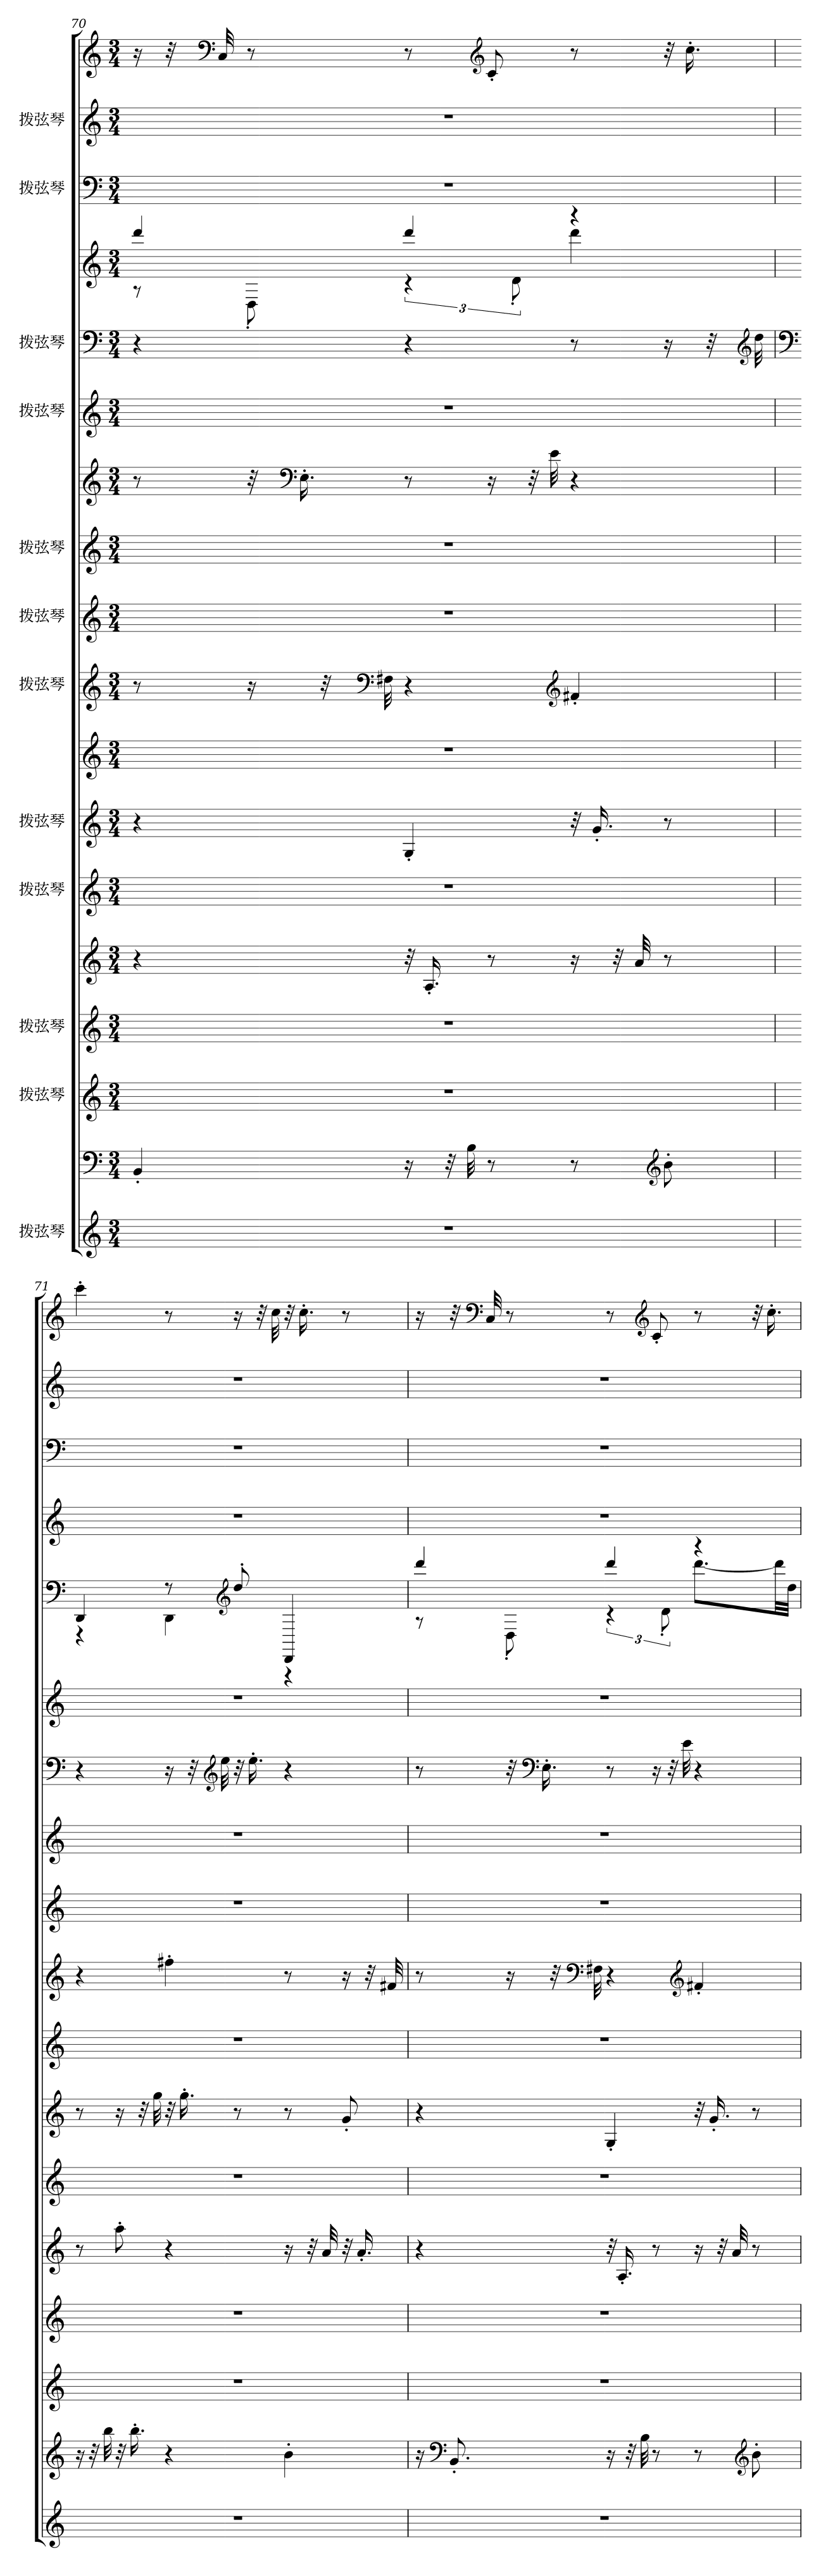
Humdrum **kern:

**kern	**kern	**kern	**kern	**kern	**kern	**kern	**kern	**kern	**kern	**kern	**kern	**kern	**kern	**kern	**kern	**kern	**kern
*part12	*part12	*part11	*part10	*part10	*part9	*part8	*part8	*part7	*part6	*part5	*part5	*part4	*part3	*part3	*part2	*part1	*part1
*staff18	*staff17	*staff16	*staff15	*staff14	*staff13	*staff12	*staff11	*staff10	*staff9	*staff8	*staff7	*staff6	*staff5	*staff4	*staff3	*staff2	*staff1
*I"拨弦琴	*	*I"拨弦琴	*I"拨弦琴	*	*I"拨弦琴	*I"拨弦琴	*	*I"拨弦琴	*I"拨弦琴	*I"拨弦琴	*	*I"拨弦琴	*I"拨弦琴	*	*I"拨弦琴	*I"拨弦琴	*
!!LO:PB:g=z
*clefG2	*clefF4	*clefG2	*clefG2	*clefG2	*clefG2	*clefG2	*clefG2	*clefG2	*clefG2	*clefG2	*clefG2	*clefG2	*clefF4	*clefG2	*clefF4	*clefG2	*clefG2
*k[]	*k[]	*k[]	*k[]	*k[]	*k[]	*k[]	*k[]	*k[]	*k[]	*k[]	*k[]	*k[]	*k[]	*k[]	*k[]	*k[]	*k[]
*M3/4	*M3/4	*M3/4	*M3/4	*M3/4	*M3/4	*M3/4	*M3/4	*M3/4	*M3/4	*M3/4	*M3/4	*M3/4	*M3/4	*M3/4	*M3/4	*M3/4	*M3/4
=70	=70	=70	=70	=70	=70	=70	=70	=70	=70	=70	=70	=70	=70	=70	=70	=70	=70
*	*	*	*	*	*	*	*	*	*	*	*	*	*	*^	*	*	*
2.r	4BB'/	2.r	2.r	4r	2.r	4r	2.r	8r	2.r	2.r	8r	2.r	4r	4ddd/	8r	2.r	2.r	16r
.	.	.	.	.	.	.	.	.	.	.	.	.	.	.	.	.	.	32r
*	*	*	*	*	*	*	*	*	*	*	*	*	*	*	*	*	*	*clefF4
.	.	.	.	.	.	.	.	.	.	.	.	.	.	.	.	.	.	32C/
.	.	.	.	.	.	.	.	16r	.	.	32r	.	.	.	8D'\	.	.	8r
*	*	*	*	*	*	*	*	*	*	*	*clefF4	*	*	*	*	*	*	*
.	.	.	.	.	.	.	.	.	.	.	16.E'\	.	.	.	.	.	.	.
.	.	.	.	.	.	.	.	32r	.	.	.	.	.	.	.	.	.	.
*	*	*	*	*	*	*	*	*clefF4	*	*	*	*	*	*	*	*	*	*
.	.	.	.	.	.	.	.	32F#X\	.	.	.	.	.	.	.	.	.	.
.	16r	.	.	32r	.	4G'/	.	4r	.	.	8r	.	4r	4ddd/	6r	.	.	8r
.	.	.	.	16.A'/	.	.	.	.	.	.	.	.	.	.	.	.	.	.
.	32r	.	.	.	.	.	.	.	.	.	.	.	.	.	.	.	.	.
.	32B\	.	.	.	.	.	.	.	.	.	.	.	.	.	.	.	.	.
*	*	*	*	*	*	*	*	*	*	*	*	*	*	*	*	*	*	*clefG2
.	8r	.	.	8r	.	.	.	.	.	.	16r	.	.	.	.	.	.	8c'/
.	.	.	.	.	.	.	.	.	.	.	.	.	.	.	12d'\	.	.	.
.	.	.	.	.	.	.	.	.	.	.	32r	.	.	.	.	.	.	.
.	.	.	.	.	.	.	.	.	.	.	32e\	.	.	.	.	.	.	.
*	*	*	*	*	*	*	*	*clefG2	*	*	*	*	*	*	*	*	*	*
.	8r	.	.	16r	.	32r	.	4f#X'/	.	.	4r	.	8r	4r	4ddd\	.	.	8r
.	.	.	.	.	.	16.g'/	.	.	.	.	.	.	.	.	.	.	.	.
.	.	.	.	32r	.	.	.	.	.	.	.	.	.	.	.	.	.	.
.	.	.	.	32a/	.	.	.	.	.	.	.	.	.	.	.	.	.	.
*	*clefG2	*	*	*	*	*	*	*	*	*	*	*	*	*	*	*	*	*
.	8b'\	.	.	8r	.	8r	.	.	.	.	.	.	16r	.	.	.	.	32r
.	.	.	.	.	.	.	.	.	.	.	.	.	.	.	.	.	.	16.cc'\
.	.	.	.	.	.	.	.	.	.	.	.	.	32r	.	.	.	.	.
*	*	*	*	*	*	*	*	*	*	*	*	*	*clefG2	*	*	*	*	*
.	.	.	.	.	.	.	.	.	.	.	.	.	32dd\	.	.	.	.	.
*	*	*	*	*	*	*	*	*	*	*	*	*	*	*v	*v	*	*	*
!!LO:PB:g=z
=71	=71	=71	=71	=71	=71	=71	=71	=71	=71	=71	=71	=71	=71	=71	=71	=71	=71
*	*	*	*	*	*	*	*	*	*	*	*	*	*clefF4	*	*	*	*
*	*	*	*	*	*	*	*	*	*	*	*	*	*^	*	*	*	*
2.r	16r	2.r	2.r	8r	2.r	8r	2.r	4r	2.r	2.r	4r	2.r	4DD/	4r	2.r	2.r	2.r	4ccc'\
.	32r	.	.	.	.	.	.	.	.	.	.	.	.	.	.	.	.	.
.	32bb\	.	.	.	.	.	.	.	.	.	.	.	.	.	.	.	.	.
.	32r	.	.	8aa'\	.	16r	.	.	.	.	.	.	.	.	.	.	.	.
.	16.bb'\	.	.	.	.	.	.	.	.	.	.	.	.	.	.	.	.	.
.	.	.	.	.	.	32r	.	.	.	.	.	.	.	.	.	.	.	.
.	.	.	.	.	.	32gg\	.	.	.	.	.	.	.	.	.	.	.	.
.	4r	.	.	4r	.	32r	.	4ff#X'\	.	.	16r	.	8r	4DD\	.	.	.	8r
.	.	.	.	.	.	16.gg'\	.	.	.	.	.	.	.	.	.	.	.	.
.	.	.	.	.	.	.	.	.	.	.	32r	.	.	.	.	.	.	.
*	*	*	*	*	*	*	*	*	*	*	*clefG2	*	*	*	*	*	*	*
.	.	.	.	.	.	.	.	.	.	.	32ee\	.	.	.	.	.	.	.
*	*	*	*	*	*	*	*	*	*	*	*	*	*clefG2	*	*	*	*	*
.	.	.	.	.	.	8r	.	.	.	.	32r	.	8dd'/	.	.	.	.	16r
.	.	.	.	.	.	.	.	.	.	.	16.ee'\	.	.	.	.	.	.	.
.	.	.	.	.	.	.	.	.	.	.	.	.	.	.	.	.	.	32r
.	.	.	.	.	.	.	.	.	.	.	.	.	.	.	.	.	.	32cc\
.	4b'\	.	.	16r	.	8r	.	8r	.	.	4r	.	4DD/	4r	.	.	.	32r
.	.	.	.	.	.	.	.	.	.	.	.	.	.	.	.	.	.	16.cc'\
.	.	.	.	32r	.	.	.	.	.	.	.	.	.	.	.	.	.	.
.	.	.	.	32a/	.	.	.	.	.	.	.	.	.	.	.	.	.	.
.	.	.	.	32r	.	8g'/	.	16r	.	.	.	.	.	.	.	.	.	8r
.	.	.	.	16.a'/	.	.	.	.	.	.	.	.	.	.	.	.	.	.
.	.	.	.	.	.	.	.	32r	.	.	.	.	.	.	.	.	.	.
.	.	.	.	.	.	.	.	32f#X/	.	.	.	.	.	.	.	.	.	.
!!LO:PB:g=z
=72	=72	=72	=72	=72	=72	=72	=72	=72	=72	=72	=72	=72	=72	=72	=72	=72	=72	=72
2.r	16r	2.r	2.r	4r	2.r	4r	2.r	8r	2.r	2.r	8r	2.r	4ddd/	8r	2.r	2.r	2.r	16r
*	*clefF4	*	*	*	*	*	*	*	*	*	*	*	*	*	*	*	*	*
.	8.BB'/	.	.	.	.	.	.	.	.	.	.	.	.	.	.	.	.	32r
*	*	*	*	*	*	*	*	*	*	*	*	*	*	*	*	*	*	*clefF4
.	.	.	.	.	.	.	.	.	.	.	.	.	.	.	.	.	.	32C/
.	.	.	.	.	.	.	.	16r	.	.	32r	.	.	8D'\	.	.	.	8r
*	*	*	*	*	*	*	*	*	*	*	*clefF4	*	*	*	*	*	*	*
.	.	.	.	.	.	.	.	.	.	.	16.E'\	.	.	.	.	.	.	.
.	.	.	.	.	.	.	.	32r	.	.	.	.	.	.	.	.	.	.
*	*	*	*	*	*	*	*	*clefF4	*	*	*	*	*	*	*	*	*	*
.	.	.	.	.	.	.	.	32F#X\	.	.	.	.	.	.	.	.	.	.
.	16r	.	.	32r	.	4G'/	.	4r	.	.	8r	.	4ddd/	6r	.	.	.	8r
.	.	.	.	16.A'/	.	.	.	.	.	.	.	.	.	.	.	.	.	.
.	32r	.	.	.	.	.	.	.	.	.	.	.	.	.	.	.	.	.
.	32B\	.	.	.	.	.	.	.	.	.	.	.	.	.	.	.	.	.
*	*	*	*	*	*	*	*	*	*	*	*	*	*	*	*	*	*	*clefG2
.	8r	.	.	8r	.	.	.	.	.	.	16r	.	.	.	.	.	.	8c'/
.	.	.	.	.	.	.	.	.	.	.	.	.	.	12d'\	.	.	.	.
.	.	.	.	.	.	.	.	.	.	.	32r	.	.	.	.	.	.	.
.	.	.	.	.	.	.	.	.	.	.	32e\	.	.	.	.	.	.	.
*	*	*	*	*	*	*	*	*clefG2	*	*	*	*	*	*	*	*	*	*
.	8r	.	.	16r	.	32r	.	4f#X'/	.	.	4r	.	4r	[8.ddd\L	.	.	.	8r
.	.	.	.	.	.	16.g'/	.	.	.	.	.	.	.	.	.	.	.	.
.	.	.	.	32r	.	.	.	.	.	.	.	.	.	.	.	.	.	.
.	.	.	.	32a/	.	.	.	.	.	.	.	.	.	.	.	.	.	.
*	*clefG2	*	*	*	*	*	*	*	*	*	*	*	*	*	*	*	*	*
.	8b'\	.	.	8r	.	8r	.	.	.	.	.	.	.	.	.	.	.	32r
.	.	.	.	.	.	.	.	.	.	.	.	.	.	.	.	.	.	16.cc'\
.	.	.	.	.	.	.	.	.	.	.	.	.	.	32ddd\LL]	.	.	.	.
.	.	.	.	.	.	.	.	.	.	.	.	.	.	32dd\JJJ	.	.	.	.
*	*	*	*	*	*	*	*	*	*	*	*	*	*v	*v	*	*	*	*
=	=	=	=	=	=	=	=	=	=	=	=	=	=	=	=	=	=
*-	*-	*-	*-	*-	*-	*-	*-	*-	*-	*-	*-	*-	*-	*-	*-	*-	*-
